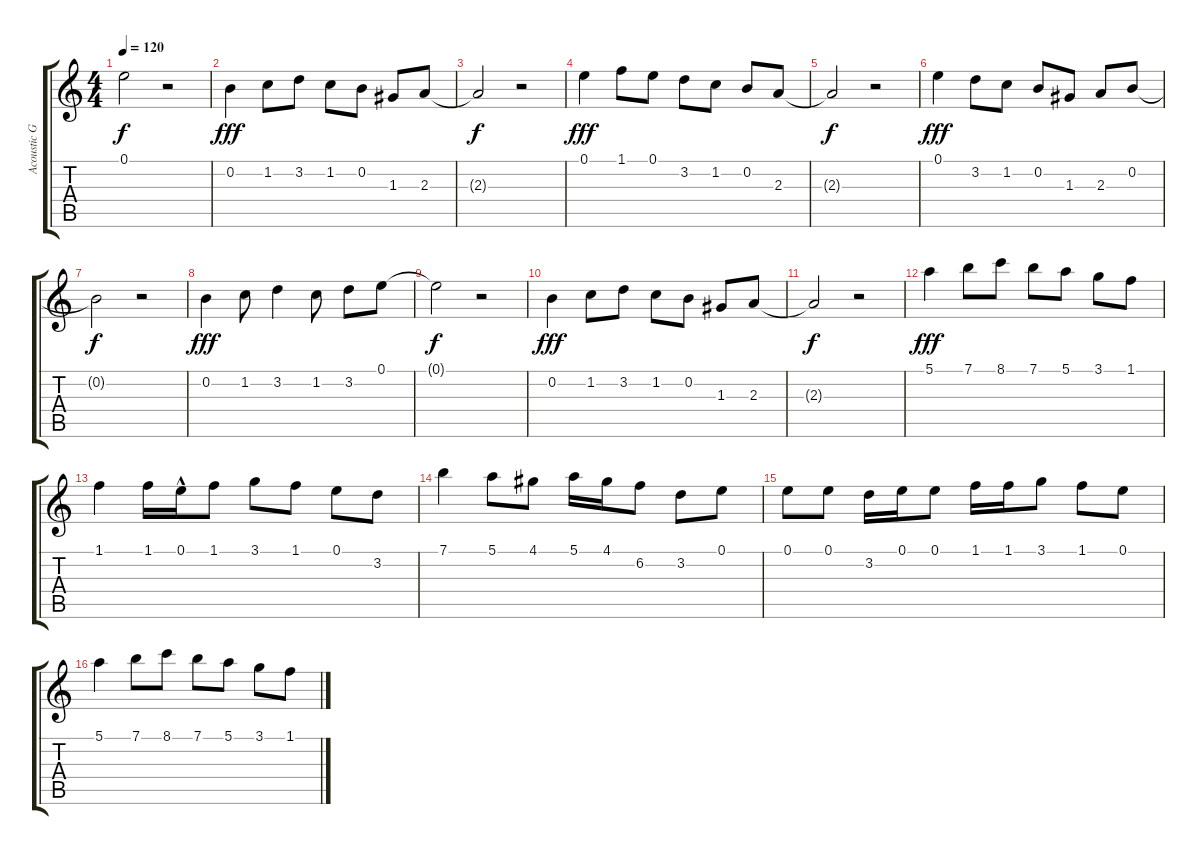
\track ("Acoustic Guitar" "Acoustic G") {instrument acousticguitarnylon}
\staff {score tabs}
\tuning (E4 B3 G3 D3 A2 E2) {hide}
\ts (4 4)
\tempo 120
\clef g2
\ks c
0.1{t}.2{dy f} r.2 |
0.2.4{dy fff} 1.2.8 3.2.8 1.2.8 0.2.8 1.3.8 2.3.8 |
2.3{t}.2{dy f} r.2 |
0.1.4{dy fff} 1.1.8 0.1.8 3.2.8 1.2.8 0.2.8 2.3.8 |
2.3{t}.2{dy f} r.2 |
0.1.4{dy fff} 3.2.8 1.2.8 0.2.8 1.3.8 2.3.8 0.2.8 |
0.2{t}.2{dy f} r.2 |
0.2.4{dy fff} 1.2.8 3.2.4 1.2.8 3.2.8 0.1.8 |
0.1{t}.2{dy f} r.2 |
0.2.4{dy fff} 1.2.8 3.2.8 1.2.8 0.2.8 1.3.8 2.3.8 |
2.3{t}.2{dy f} r.2 |
5.1.4{dy fff} 7.1.8 8.1.8 7.1.8 5.1.8 3.1.8 1.1.8 |
1.1.4 1.1.16 0.1{hac}.16 1.1.8 3.1.8 1.1.8 0.1.8 3.2.8 |
7.1.4 5.1.8 4.1.8 5.1.16 4.1.16 6.2.8 3.2.8 0.1.8 |
0.1.8 0.1.8 3.2.16 0.1.16 0.1.8 1.1.16 1.1.16 3.1.8 1.1.8 0.1.8 |
5.1.4 7.1.8 8.1.8 7.1.8 5.1.8 3.1.8 1.1.8
